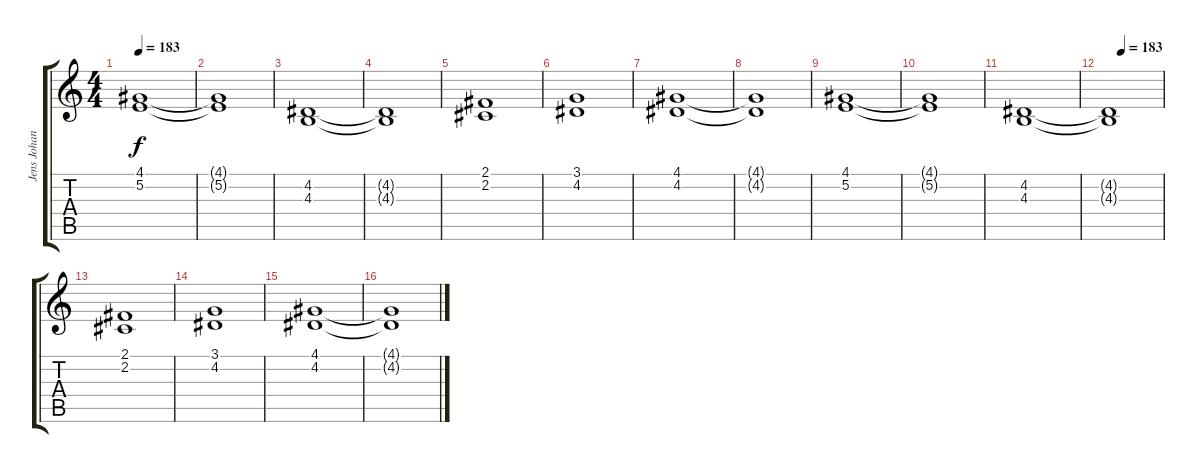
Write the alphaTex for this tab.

\track ("Jens Johansson" "Jens Johan") {instrument synthstrings1}
\staff {score tabs}
\tuning (E4 B3 G3 D3 A2 E2) {hide}
\ts (4 4)
\tempo 183
\clef g2
\ks c
(4.1 5.2).1{dy f} |
(4.1{t} 5.2{t}).1 |
(4.2 4.3).1 |
(4.2{t} 4.3{t}).1 |
(2.1 2.2).1 |
(3.1 4.2).1 |
(4.1 4.2).1 |
(4.1{t} 4.2{t}).1 |
(4.1 5.2).1 |
(4.1{t} 5.2{t}).1 |
(4.2 4.3).1 |
\tempo (183 0.25)
(4.2{t} 4.3{t}).1 |
(2.1 2.2).1 |
(3.1 4.2).1 |
(4.1 4.2).1{volume 14} |
(4.1{t} 4.2{t}).1
